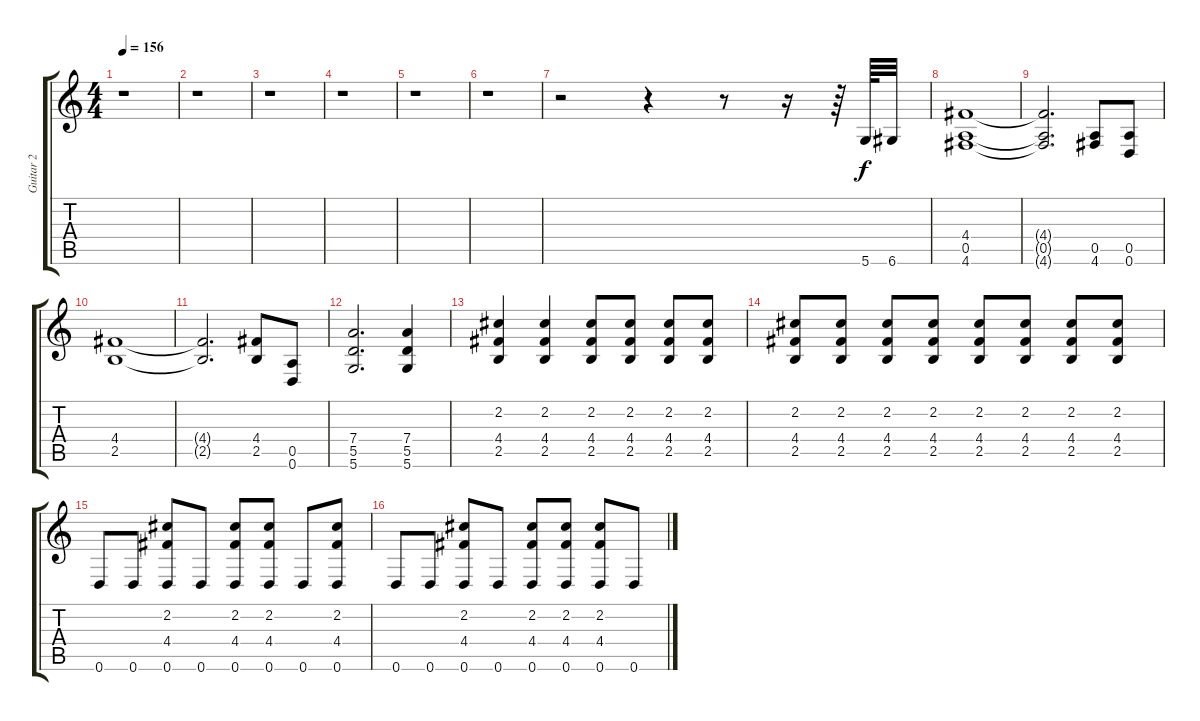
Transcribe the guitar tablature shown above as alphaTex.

\track ("Guitar 2" "Guitar 2") {instrument distortionguitar}
\staff {score tabs}
\tuning (E4 B3 G3 D3 A2 D2) {hide}
\ts (4 4)
\tempo 156
\clef g2
\ks c
r.1{dy f instrument distortionguitar} |
r.1 |
r.1 |
r.1 |
r.1 |
r.1 |
r.2 r.4 r.8 r.16 r.64 5.6.64 6.6.32 |
(4.4 0.5 4.6).1 |
(4.4{t} 0.5{t} 4.6{t}).2{d} (0.5 4.6).8 (0.5 0.6).8 |
(4.4 2.5).1 |
(4.4{t} 2.5{t}).2{d} (4.4 2.5).8 (0.5 0.6).8 |
(7.4 5.5 5.6).2{d} (7.4 5.5 5.6).4 |
(2.2 4.4 2.5).4 (2.2 4.4 2.5).4 (2.2 4.4 2.5).8 (2.2 4.4 2.5).8 (2.2 4.4 2.5).8 (2.2 4.4 2.5).8 |
(2.2 4.4 2.5).8 (2.2 4.4 2.5).8 (2.2 4.4 2.5).8 (2.2 4.4 2.5).8 (2.2 4.4 2.5).8 (2.2 4.4 2.5).8 (2.2 4.4 2.5).8 (2.2 4.4 2.5).8 |
0.6.8 0.6.8 (2.2 4.4 0.6).8 0.6.8 (2.2 4.4 0.6).8 (2.2 4.4 0.6).8 0.6.8 (2.2 4.4 0.6).8 |
0.6.8 0.6.8 (2.2 4.4 0.6).8 0.6.8 (2.2 4.4 0.6).8 (2.2 4.4 0.6).8 (2.2 4.4 0.6).8 0.6.8
